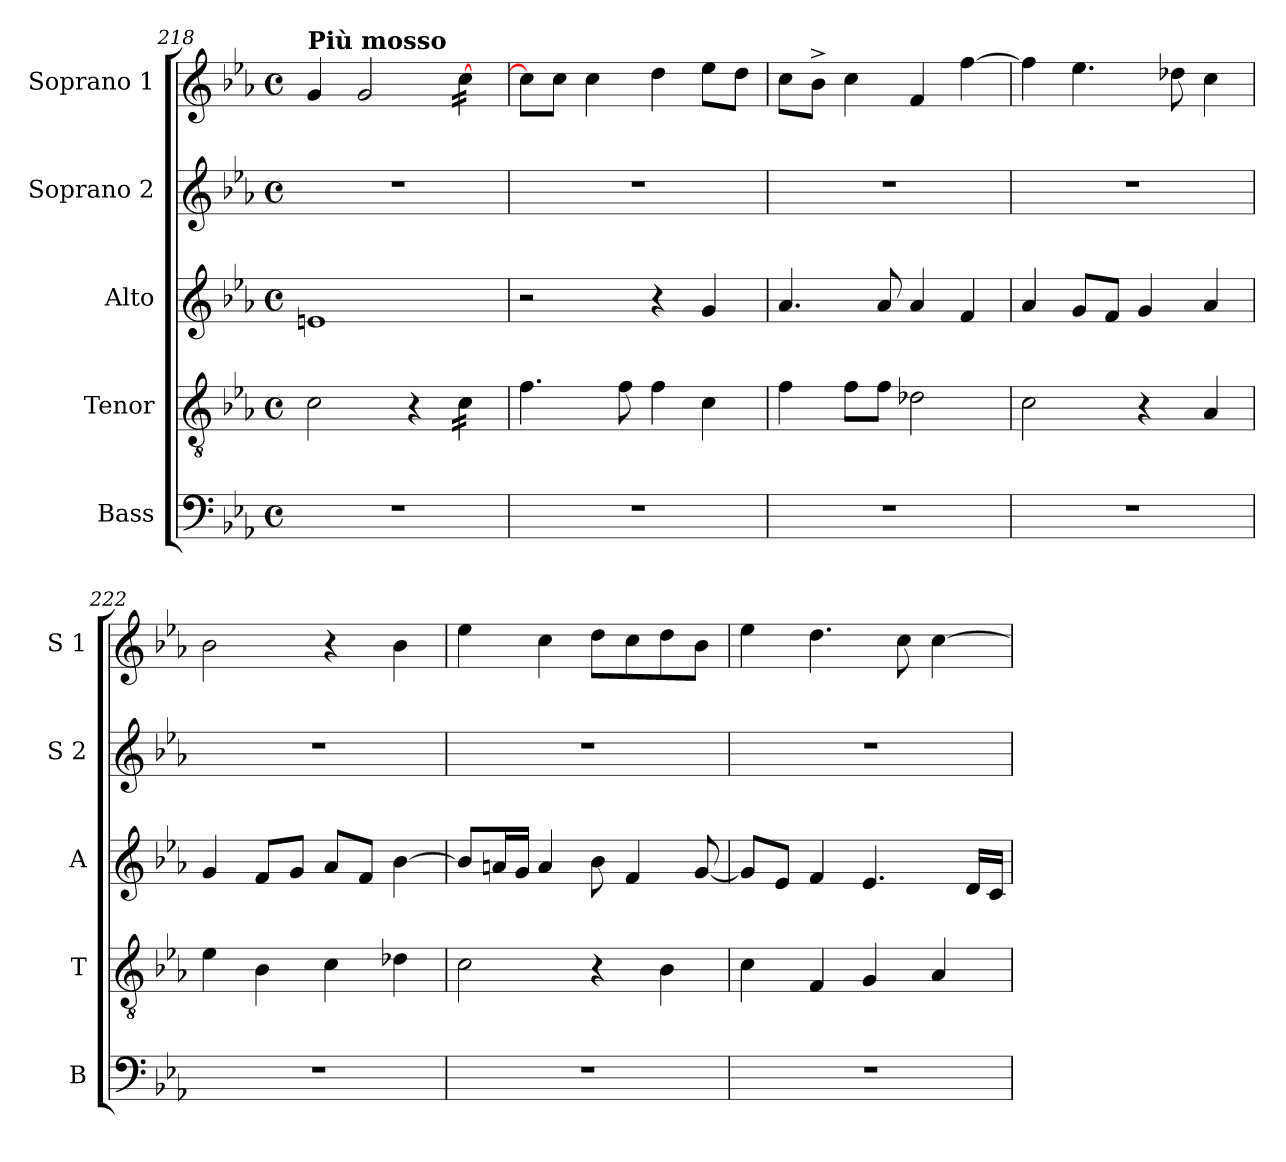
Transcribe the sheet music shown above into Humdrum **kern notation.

**kern	**kern	**kern	**kern	**kern
*part5	*part4	*part3	*part2	*part1
*staff5	*staff4	*staff3	*staff2	*staff1
*I"Bass	*I"Tenor	*I"Alto	*I"Soprano 2	*I"Soprano 1
*I'B	*I'T	*I'A	*I'S 2	*I'S 1
*clefF4	*clefGv2	*clefG2	*clefG2	*clefG2
*k[b-e-a-]	*k[b-e-a-]	*k[b-e-a-]	*k[b-e-a-]	*k[b-e-a-]
*E-:	*E-:	*E-:	*E-:	*E-:
*M4/4	*M4/4	*M4/4	*M4/4	*M4/4
*met(c)	*met(c)	*met(c)	*met(c)	*met(c)
=218	=218	=218	=218	=218
!	!	!	!	!LO:TX:a:B:t=Più mosso
1r	2c\	1en	1r	4g/
.	.	.	.	2g/
.	4r	.	.	.
*	*tremolo	*	*	*
*	*	*	*	*tremolo
.	16c\LL	.	.	[<16cc\LL
.	16c\	.	.	16cc\
.	16c\	.	.	16cc\
.	16c\JJ	.	.	16cc\JJ
*	*	*	*	*Xtremolo
*	*Xtremolo	*	*	*
!!LO:LB:g=z
=219	=219	=219	=219	=219
1r	4.f\	2r	1r	8cc\L]
.	.	.	.	8cc\J
.	.	.	.	4cc\
.	8f\	.	.	.
.	4f\	4r	.	4dd\
.	4c\	4g/	.	8ee-\L
.	.	.	.	8dd\J
=220	=220	=220	=220	=220
1r	4f\	4.a-/	1r	8cc\L
.	.	.	.	8b-^>\J
.	8f\L	.	.	4cc\
.	8f\J	8a-/	.	.
.	2d-X\	4a-/	.	4f/
.	.	4f/	.	[>4ff\
=221	=221	=221	=221	=221
1r	2c\	4a-/	1r	4ff\]
.	.	8g/L	.	4.ee-\
.	.	8f/J	.	.
.	4r	4g/	.	.
.	.	.	.	8dd-X\
.	4A-/	4a-/	.	4cc\
=222	=222	=222	=222	=222
1r	4e-\	4g/	1r	2b-\
.	4B-\	8f/L	.	.
.	.	8g/J	.	.
.	4c\	8a-/L	.	4r
.	.	8f/J	.	.
.	4d-X\	[>4b-\	.	4b-\
=223	=223	=223	=223	=223
1r	2c\	8b-/L]	1r	4ee-\
.	.	16an/L	.	.
.	.	16g/JJ	.	.
.	.	4a/	.	4cc\
.	4r	8b-\	.	8dd\L
.	.	4f/	.	8cc\
.	4B-\	.	.	8dd\
.	.	[<8g/	.	8b-\J
!!LO:LB:g=z
=224	=224	=224	=224	=224
1r	4c\	8g/L]	1r	4ee-\
.	.	8e-/J	.	.
.	4F/	4f/	.	4.dd\
.	4G/	4.e-/	.	.
.	.	.	.	8cc\
.	4A-/	.	.	[>4cc\
.	.	16d/LL	.	.
.	.	16c/JJ	.	.
=	=	=	=	=
*-	*-	*-	*-	*-
